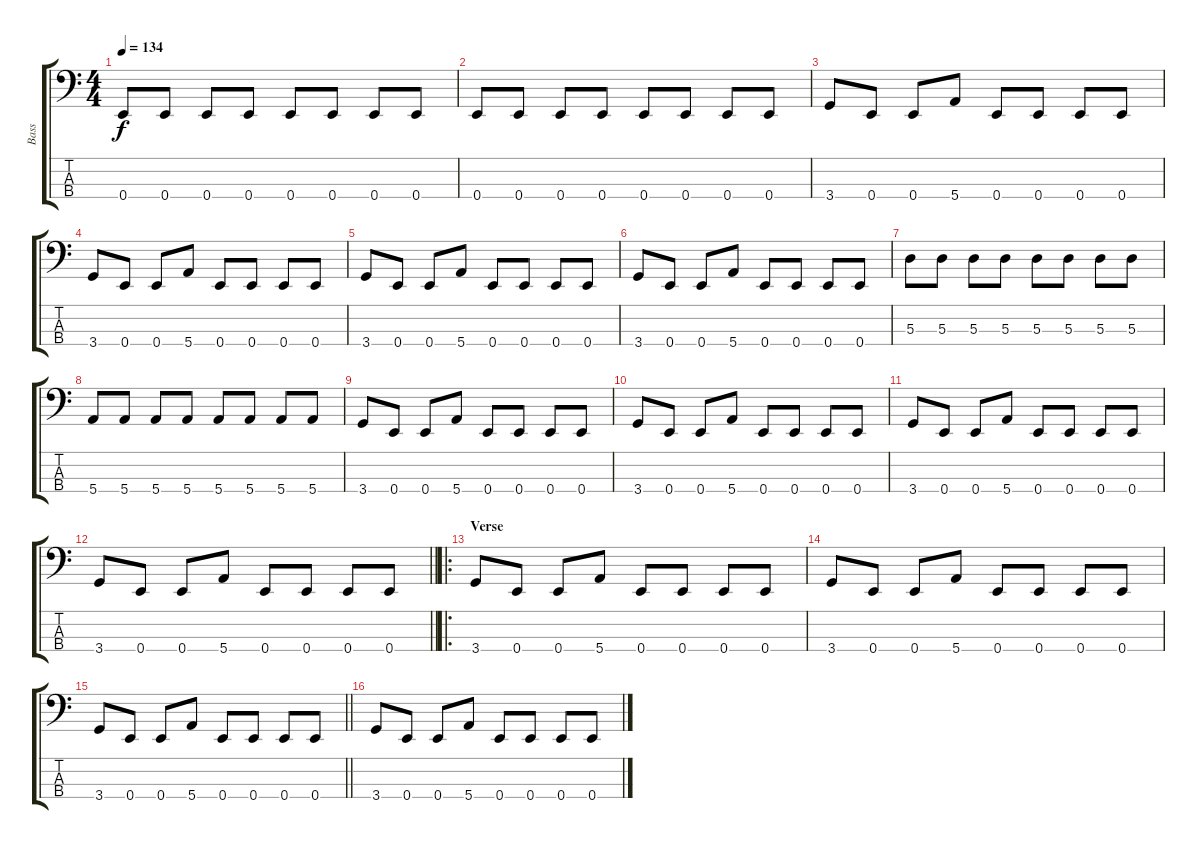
\track ("Bass" "Bass") {instrument electricbassfinger}
\staff {score tabs}
\tuning (G2 D2 A1 E1) {hide}
\ts (4 4)
\tempo 134
\clef f4
\ks c
0.4.8{dy f} 0.4.8 0.4.8 0.4.8 0.4.8 0.4.8 0.4.8 0.4.8 |
0.4.8 0.4.8 0.4.8 0.4.8 0.4.8 0.4.8 0.4.8 0.4.8 |
3.4.8 0.4.8 0.4.8 5.4.8 0.4.8 0.4.8 0.4.8 0.4.8 |
3.4.8 0.4.8 0.4.8 5.4.8 0.4.8 0.4.8 0.4.8 0.4.8 |
3.4.8 0.4.8 0.4.8 5.4.8 0.4.8 0.4.8 0.4.8 0.4.8 |
3.4.8 0.4.8 0.4.8 5.4.8 0.4.8 0.4.8 0.4.8 0.4.8 |
5.3.8 5.3.8 5.3.8 5.3.8 5.3.8 5.3.8 5.3.8 5.3.8 |
5.4.8 5.4.8 5.4.8 5.4.8 5.4.8 5.4.8 5.4.8 5.4.8 |
3.4.8 0.4.8 0.4.8 5.4.8 0.4.8 0.4.8 0.4.8 0.4.8 |
3.4.8 0.4.8 0.4.8 5.4.8 0.4.8 0.4.8 0.4.8 0.4.8 |
3.4.8 0.4.8 0.4.8 5.4.8 0.4.8 0.4.8 0.4.8 0.4.8 |
\barLineRight lightlight
3.4.8 0.4.8 0.4.8 5.4.8 0.4.8 0.4.8 0.4.8 0.4.8 |
\ro
\section ("" "Verse")
3.4.8 0.4.8 0.4.8 5.4.8 0.4.8 0.4.8 0.4.8 0.4.8 |
3.4.8 0.4.8 0.4.8 5.4.8 0.4.8 0.4.8 0.4.8 0.4.8 |
\barLineRight lightlight
3.4.8 0.4.8 0.4.8 5.4.8 0.4.8 0.4.8 0.4.8 0.4.8 |
3.4.8 0.4.8 0.4.8 5.4.8 0.4.8 0.4.8 0.4.8 0.4.8
